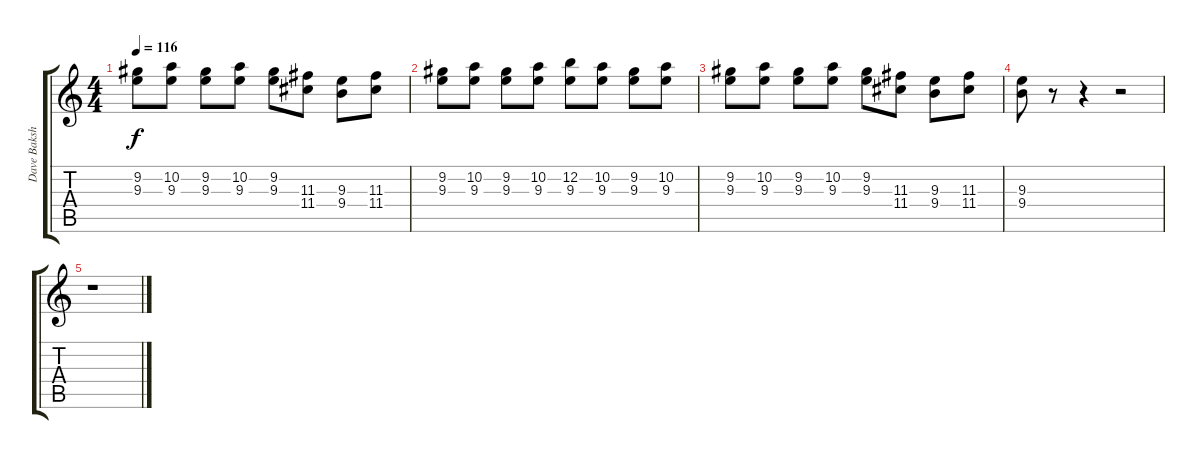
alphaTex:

\track ("Dave Baksh (DAVE BROWNSOUND)" "Dave Baksh") {instrument overdrivenguitar}
\staff {score tabs}
\tuning (E4 B3 G3 D3 A2 E2) {hide}
\ts (4 4)
\tempo 116
\clef g2
\ks c
(9.2 9.3).8{dy f} (10.2 9.3).8 (9.2 9.3).8 (10.2 9.3).8 (9.2 9.3).8 (11.3 11.4).8 (9.3 9.4).8 (11.3 11.4).8 |
(9.2 9.3).8 (10.2 9.3).8 (9.2 9.3).8 (10.2 9.3).8 (12.2 9.3).8 (10.2 9.3).8 (9.2 9.3).8 (10.2 9.3).8 |
(9.2 9.3).8 (10.2 9.3).8 (9.2 9.3).8 (10.2 9.3).8 (9.2 9.3).8 (11.3 11.4).8 (9.3 9.4).8 (11.3 11.4).8 |
(9.3 9.4).8 r.8 r.4 r.2 |
r.1
